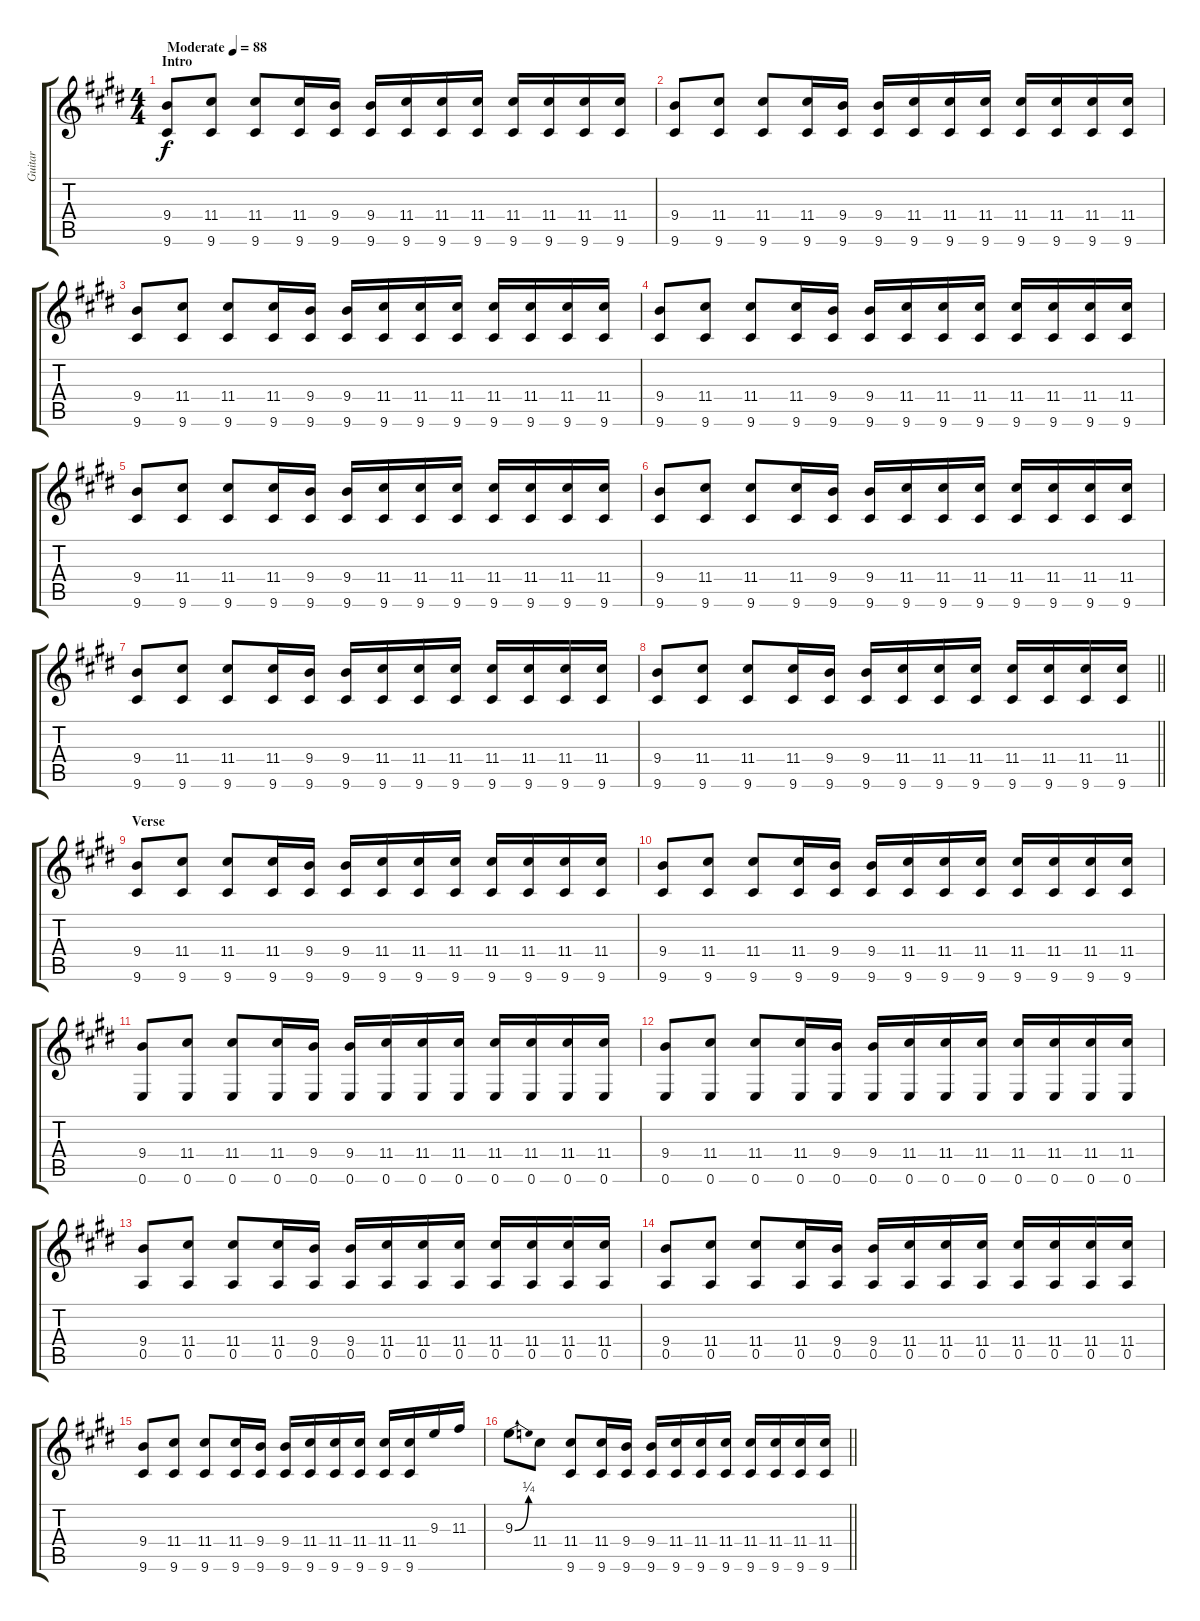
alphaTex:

\track ("Guitar" "Guitar") {instrument distortionguitar}
\staff {score tabs}
\tuning (E4 B3 G3 D3 A2 E2) {hide}
\ts (4 4)
\section ("" "Intro")
\tempo (88 "Moderate")
\clef g2
\ks e
(9.4 9.6).8{dy f instrument distortionguitar} (11.4 9.6).8 (11.4 9.6).8 (11.4 9.6).16 (9.4 9.6).16 (9.4 9.6).16 (11.4 9.6).16 (11.4 9.6).16 (11.4 9.6).16 (11.4 9.6).16 (11.4 9.6).16 (11.4 9.6).16 (11.4 9.6).16 |
(9.4 9.6).8 (11.4 9.6).8 (11.4 9.6).8 (11.4 9.6).16 (9.4 9.6).16 (9.4 9.6).16 (11.4 9.6).16 (11.4 9.6).16 (11.4 9.6).16 (11.4 9.6).16 (11.4 9.6).16 (11.4 9.6).16 (11.4 9.6).16 |
(9.4 9.6).8 (11.4 9.6).8 (11.4 9.6).8 (11.4 9.6).16 (9.4 9.6).16 (9.4 9.6).16 (11.4 9.6).16 (11.4 9.6).16 (11.4 9.6).16 (11.4 9.6).16 (11.4 9.6).16 (11.4 9.6).16 (11.4 9.6).16 |
(9.4 9.6).8 (11.4 9.6).8 (11.4 9.6).8 (11.4 9.6).16 (9.4 9.6).16 (9.4 9.6).16 (11.4 9.6).16 (11.4 9.6).16 (11.4 9.6).16 (11.4 9.6).16 (11.4 9.6).16 (11.4 9.6).16 (11.4 9.6).16 |
(9.4 9.6).8 (11.4 9.6).8 (11.4 9.6).8 (11.4 9.6).16 (9.4 9.6).16 (9.4 9.6).16 (11.4 9.6).16 (11.4 9.6).16 (11.4 9.6).16 (11.4 9.6).16 (11.4 9.6).16 (11.4 9.6).16 (11.4 9.6).16 |
(9.4 9.6).8 (11.4 9.6).8 (11.4 9.6).8 (11.4 9.6).16 (9.4 9.6).16 (9.4 9.6).16 (11.4 9.6).16 (11.4 9.6).16 (11.4 9.6).16 (11.4 9.6).16 (11.4 9.6).16 (11.4 9.6).16 (11.4 9.6).16 |
(9.4 9.6).8 (11.4 9.6).8 (11.4 9.6).8 (11.4 9.6).16 (9.4 9.6).16 (9.4 9.6).16 (11.4 9.6).16 (11.4 9.6).16 (11.4 9.6).16 (11.4 9.6).16 (11.4 9.6).16 (11.4 9.6).16 (11.4 9.6).16 |
\barLineRight lightlight
(9.4 9.6).8 (11.4 9.6).8 (11.4 9.6).8 (11.4 9.6).16 (9.4 9.6).16 (9.4 9.6).16 (11.4 9.6).16 (11.4 9.6).16 (11.4 9.6).16 (11.4 9.6).16 (11.4 9.6).16 (11.4 9.6).16 (11.4 9.6).16 |
\section ("" "Verse")
(9.4 9.6).8 (11.4 9.6).8 (11.4 9.6).8 (11.4 9.6).16 (9.4 9.6).16 (9.4 9.6).16 (11.4 9.6).16 (11.4 9.6).16 (11.4 9.6).16 (11.4 9.6).16 (11.4 9.6).16 (11.4 9.6).16 (11.4 9.6).16 |
(9.4 9.6).8 (11.4 9.6).8 (11.4 9.6).8 (11.4 9.6).16 (9.4 9.6).16 (9.4 9.6).16 (11.4 9.6).16 (11.4 9.6).16 (11.4 9.6).16 (11.4 9.6).16 (11.4 9.6).16 (11.4 9.6).16 (11.4 9.6).16 |
(9.4 0.6).8 (11.4 0.6).8 (11.4 0.6).8 (11.4 0.6).16 (9.4 0.6).16 (9.4 0.6).16 (11.4 0.6).16 (11.4 0.6).16 (11.4 0.6).16 (11.4 0.6).16 (11.4 0.6).16 (11.4 0.6).16 (11.4 0.6).16 |
(9.4 0.6).8 (11.4 0.6).8 (11.4 0.6).8 (11.4 0.6).16 (9.4 0.6).16 (9.4 0.6).16 (11.4 0.6).16 (11.4 0.6).16 (11.4 0.6).16 (11.4 0.6).16 (11.4 0.6).16 (11.4 0.6).16 (11.4 0.6).16 |
(9.4 0.5).8 (11.4 0.5).8 (11.4 0.5).8 (11.4 0.5).16 (9.4 0.5).16 (9.4 0.5).16 (11.4 0.5).16 (11.4 0.5).16 (11.4 0.5).16 (11.4 0.5).16 (11.4 0.5).16 (11.4 0.5).16 (11.4 0.5).16 |
(9.4 0.5).8 (11.4 0.5).8 (11.4 0.5).8 (11.4 0.5).16 (9.4 0.5).16 (9.4 0.5).16 (11.4 0.5).16 (11.4 0.5).16 (11.4 0.5).16 (11.4 0.5).16 (11.4 0.5).16 (11.4 0.5).16 (11.4 0.5).16 |
(9.4 9.6).8 (11.4 9.6).8 (11.4 9.6).8 (11.4 9.6).16 (9.4 9.6).16 (9.4 9.6).16 (11.4 9.6).16 (11.4 9.6).16 (11.4 9.6).16 (11.4 9.6).16 (11.4 9.6).16 9.3.16 11.3.16 |
\barLineRight lightlight
9.3{be (bend 0 0 60 1)}.8 11.4.8 (11.4 9.6).8 (11.4 9.6).16 (9.4 9.6).16 (9.4 9.6).16 (11.4 9.6).16 (11.4 9.6).16 (11.4 9.6).16 (11.4 9.6).16 (11.4 9.6).16 (11.4 9.6).16 (11.4 9.6).16
